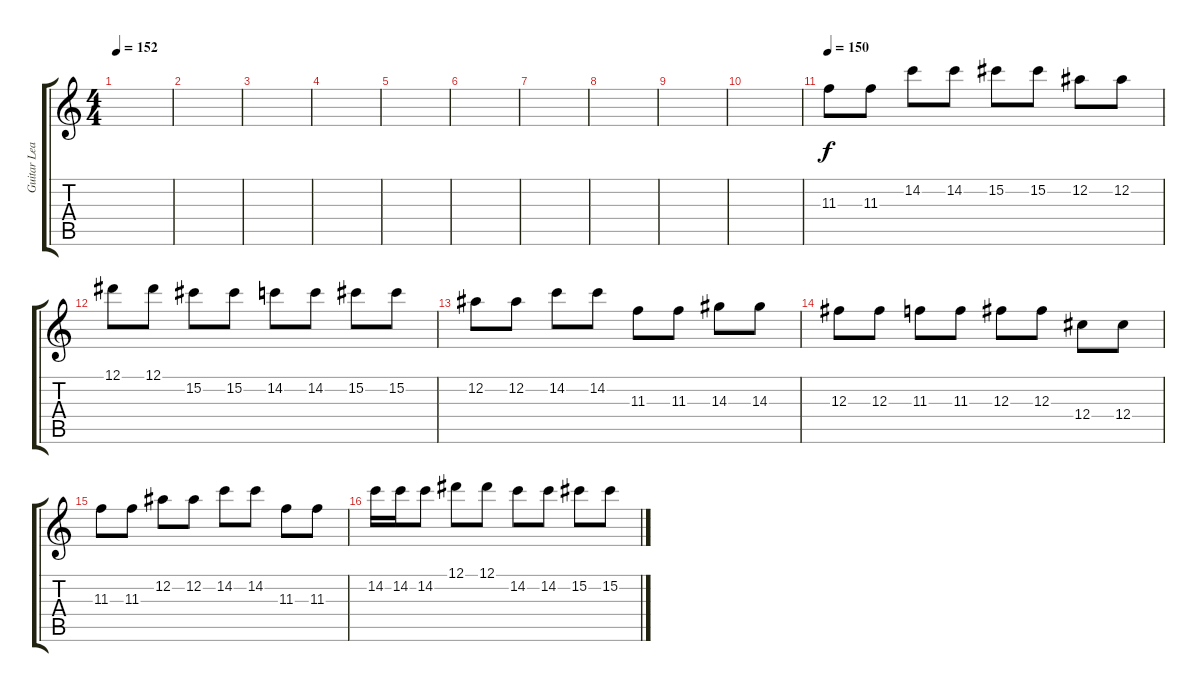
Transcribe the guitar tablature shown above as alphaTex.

\track ("Guitar Lead" "Guitar Lea") {instrument electricguitarjazz}
\staff {score tabs}
\tuning (Eb4 Bb3 Gb3 Db3 Ab2 Eb2) {hide}
\ts (4 4)
\tempo 152
\clef g2
\ks c
|
|
|
|
|
|
|
|
|
|
\tempo 150
11.3.8 11.3.8 14.2.8 14.2.8 15.2.8 15.2.8 12.2.8 12.2.8 |
12.1.8 12.1.8 15.2.8 15.2.8 14.2.8 14.2.8 15.2.8 15.2.8 |
12.2.8 12.2.8 14.2.8 14.2.8 11.3.8 11.3.8 14.3.8 14.3.8 |
12.3.8 12.3.8 11.3.8 11.3.8 12.3.8 12.3.8 12.4.8 12.4.8 |
11.3.8 11.3.8 12.2.8 12.2.8 14.2.8 14.2.8 11.3.8 11.3.8 |
14.2.16 14.2.16 14.2.8 12.1.8 12.1.8 14.2.8 14.2.8 15.2.8 15.2.8
